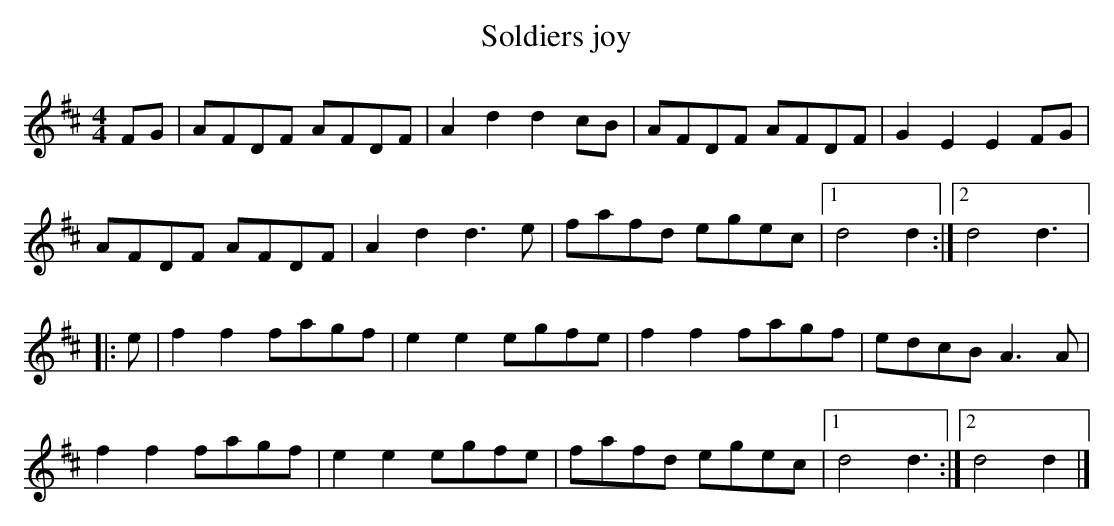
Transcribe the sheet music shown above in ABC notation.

X:1
T:Soldiers joy
L:1/8
M:4/4
K:D major
FG|AFDF AFDF|A2d2 d2cB|AFDF AFDF|G2E2 E2FG|
AFDF AFDF|A2d2 d3e|fafd egec|1d4 d2 :|2 d4 d3|:
e|f2f2 fagf|e2e2 egfe|f2f2 fagf|edcB A3A|
f2f2 fagf|e2e2 egfe|fafd egec|1 d4 d3:|2 d4 d2|]
